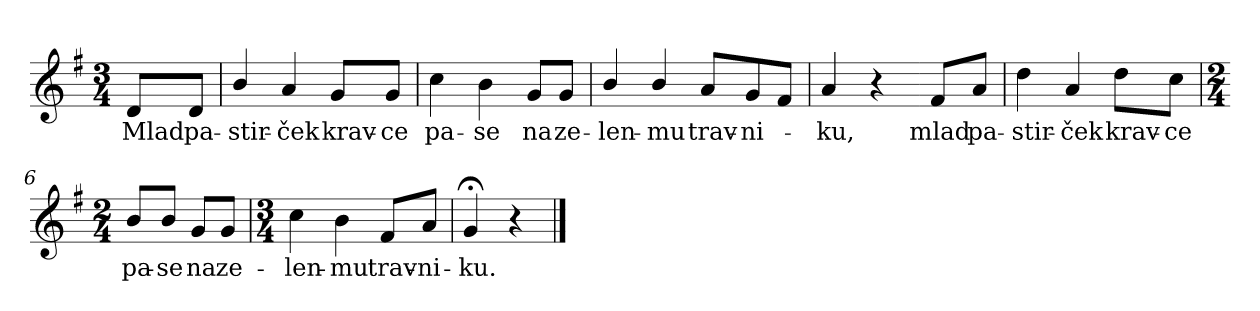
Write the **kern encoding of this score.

**kern	**text
*part1	*part1
*staff1	*staff1
*clefG2	*
*k[f#]	*
*G:	*
*M3/4	*
=	=
8d/L	Mlad
8d/J	pa-
=1	=1
4b/	-stir-
4a/	-ček
8g/L	krav-
8g/J	-ce
=2	=2
4cc\	pa-
4b\	-se
8g/L	na
8g/J	ze-
=3	=3
4b/	-len-
4b/	-mu
8a/L	trav-
8g/	-ni-
8f#/J	.
=4	=4
4a/	-ku,
4r	.
=4X1-	=4X1-
8f#/L	mlad
8a/J	pa-
=5	=5
4dd\	-stir-
4a/	-ček
8dd\L	krav-
8cc\J	-ce
!!LO:LB:g=z
=6	=6
*M2/4	*
8b/L	pa-
8b/J	-se
8g/L	na
8g/J	ze-
=7	=7
*M3/4	*
4cc\	-len-
4b\	-mu
8f#/L	trav-
8a/J	-ni-
=8	=8
4g;</	-ku.
4r	.
==	==
*-	*-
